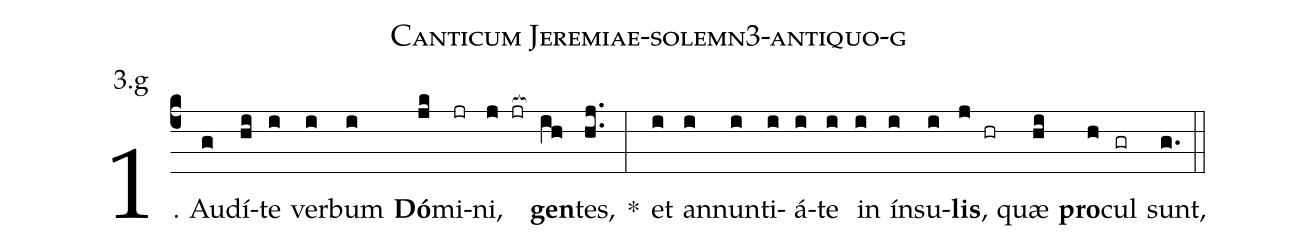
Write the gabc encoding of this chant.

name: Canticum Jeremiae-solemn3-antiquo-g;
annotation: 3.g;
%%
(c4)1. Au(g)dí(hi)te(i) ver(i)bum(i) <b>Dó</b>(jk)mi(jr)ni,(j jr[ocb:1{]) <b>gen</b>(ih[ocb:0}])tes,(hj..) *(:) et(i) an(i)nun(i)ti(i)á(i)te(i) in(i) ín(i)su(i)<b>lis</b>,(j hr) quæ(hi) <b>pro</b>(h)cul(gr) sunt,(g.) (::)
